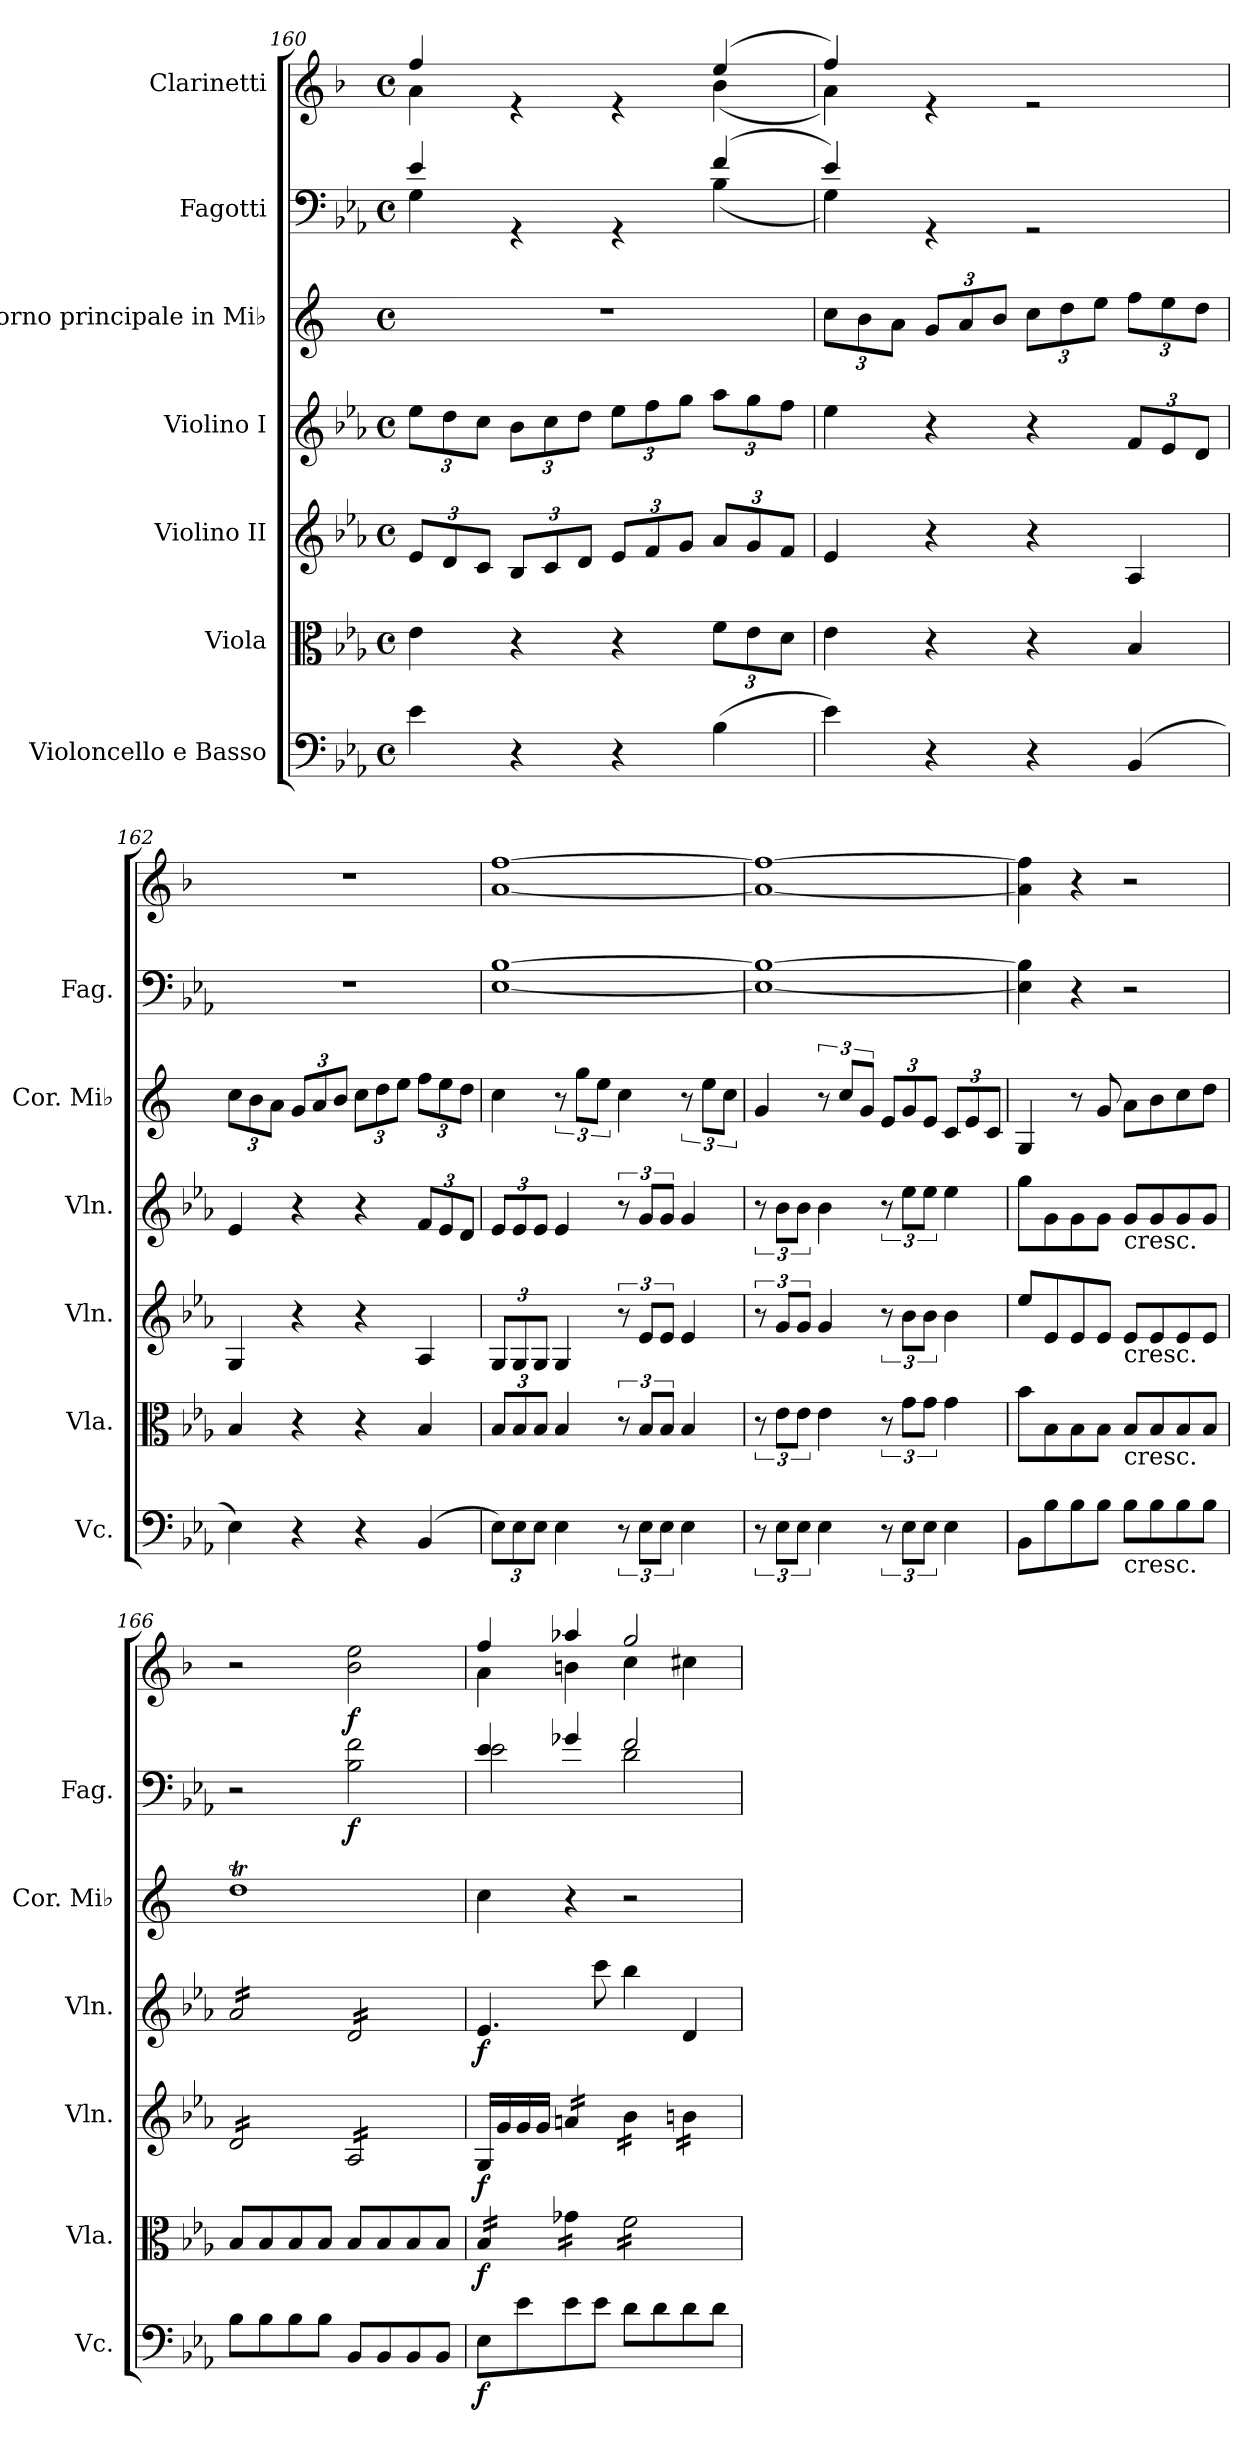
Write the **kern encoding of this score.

**kern	**dynam	**kern	**dynam	**kern	**dynam	**kern	**dynam	**kern	**kern	**dynam	**kern	**dynam
*part7	*part7	*part6	*part6	*part5	*part5	*part4	*part4	*part3	*part2	*part2	*part1	*part1
*staff7	*staff7	*staff6	*staff6	*staff5	*staff5	*staff4	*staff4	*staff3	*staff2	*staff2	*staff1	*staff1
*I"Violoncello e  Basso	*	*I"Viola	*	*I"Violino II	*	*I"Violino I	*	*I"Corno principale  in Mi♭	*I"Fagotti	*	*I"Clarinetti	*
*I'Vc.	*	*I'Vla.	*	*I'Vln.	*	*I'Vln.	*	*I'Cor. Mi♭	*I'Fag.	*	*	*
*clefF4	*	*clefC3	*	*clefG2	*	*clefG2	*	*clefG2	*clefF4	*	*clefG2	*
*	*	*	*	*	*	*	*	*ITrd5c9	*	*	*ITrd1c2	*
*k[b-e-a-]	*	*k[b-e-a-]	*	*k[b-e-a-]	*	*k[b-e-a-]	*	*k[b-e-a-]	*k[b-e-a-]	*	*k[b-e-a-]	*
*M4/4	*	*M4/4	*	*M4/4	*	*M4/4	*	*M4/4	*M4/4	*	*M4/4	*
*met(c)	*	*met(c)	*	*met(c)	*	*met(c)	*	*met(c)	*met(c)	*	*met(c)	*
*	*	*	*	*Xbrackettup	*	*Xbrackettup	*	*	*	*	*	*
=160	=160	=160	=160	=160	=160	=160	=160	=160	=160	=160	=160	=160
*	*	*	*	*	*	*	*	*	*^	*	*^	*
4e-\	.	4e-\	.	12e-/L	.	12ee-\L	.	1r	4e-/	4G\	.	4ee-/	4g\	.
.	.	.	.	12d/	.	12dd\	.	.	.	.	.	.	.	.
.	.	.	.	12c/J	.	12cc\J	.	.	.	.	.	.	.	.
4r	.	4r	.	12B-/L	.	12b-\L	.	.	4rGG	2ryy	.	4re	2ryy	.
.	.	.	.	12c/	.	12cc\	.	.	.	.	.	.	.	.
.	.	.	.	12d/J	.	12dd\J	.	.	.	.	.	.	.	.
4r	.	4r	.	12e-/L	.	12ee-\L	.	.	4rGG	.	.	4re	.	.
.	.	.	.	12f/	.	12ff\	.	.	.	.	.	.	.	.
.	.	.	.	12g/J	.	12gg\J	.	.	.	.	.	.	.	.
*	*	*Xbrackettup	*	*	*	*	*	*	*	*	*	*	*	*
(4B-\	.	12f\L	.	12a-/L	.	12aa-\L	.	.	(4f/	(4B-\	.	(4dd/	(4a-\	.
.	.	12e-\	.	12g/	.	12gg\	.	.	.	.	.	.	.	.
.	.	12d\J	.	12f/J	.	12ff\J	.	.	.	.	.	.	.	.
=161	=161	=161	=161	=161	=161	=161	=161	=161	=161	=161	=161	=161	=161	=161
*	*	*	*	*	*	*	*	*Xbrackettup	*	*	*	*	*	*
4e-\)	.	4e-\	.	4e-/	.	4ee-\	.	12e-\L	4e-/)	4G\)	.	4ee-/)	4g\)	.
.	.	.	.	.	.	.	.	12d\	.	.	.	.	.	.
.	.	.	.	.	.	.	.	12c\J	.	.	.	.	.	.
4r	.	4r	.	4r	.	4r	.	12B-/L	4rGG	2.ryy	.	4re	2.ryy	.
.	.	.	.	.	.	.	.	12c/	.	.	.	.	.	.
.	.	.	.	.	.	.	.	12d/J	.	.	.	.	.	.
4r	.	4r	.	4r	.	4r	.	12e-\L	2rGG	.	.	2re	.	.
.	.	.	.	.	.	.	.	12f\	.	.	.	.	.	.
.	.	.	.	.	.	.	.	12g\J	.	.	.	.	.	.
(4BB-/	.	4B-/	.	4A-/	.	12f/L	.	12a-\L	.	.	.	.	.	.
.	.	.	.	.	.	12e-/	.	12g\	.	.	.	.	.	.
.	.	.	.	.	.	12d/J	.	12f\J	.	.	.	.	.	.
*	*	*	*	*	*	*	*	*	*v	*v	*	*	*	*
*	*	*	*	*	*	*	*	*	*	*	*v	*v	*
=162	=162	=162	=162	=162	=162	=162	=162	=162	=162	=162	=162	=162
4E-\)	.	4B-/	.	4G/	.	4e-/	.	12e-\L	1r	.	1r	.
.	.	.	.	.	.	.	.	12d\	.	.	.	.
.	.	.	.	.	.	.	.	12c\J	.	.	.	.
4r	.	4r	.	4r	.	4r	.	12B-/L	.	.	.	.
.	.	.	.	.	.	.	.	12c/	.	.	.	.
.	.	.	.	.	.	.	.	12d/J	.	.	.	.
4r	.	4r	.	4r	.	4r	.	12e-\L	.	.	.	.
.	.	.	.	.	.	.	.	12f\	.	.	.	.
.	.	.	.	.	.	.	.	12g\J	.	.	.	.
(4BB-/	.	4B-/	.	4A-/	.	12f/L	.	12a-\L	.	.	.	.
.	.	.	.	.	.	12e-/	.	12g\	.	.	.	.
.	.	.	.	.	.	12d/J	.	12f\J	.	.	.	.
!!LO:PB:g=z
=163	=163	=163	=163	=163	=163	=163	=163	=163	=163	=163	=163	=163
*Xbrackettup	*	*	*	*	*	*	*	*	*	*	*	*
*	*	*	*	*	*	*	*	*	*^	*	*^	*
12E-\L)	.	12B-/L	.	12G/L	.	12e-/L	.	4e-\	[1B-	[1E-	.	[1ee-	[1g	.
12E-\	.	12B-/	.	12G/	.	12e-/	.	.	.	.	.	.	.	.
12E-\J	.	12B-/J	.	12G/J	.	12e-/J	.	.	.	.	.	.	.	.
*	*	*	*	*	*	*	*	*brackettup	*	*	*	*	*	*
4E-\	.	4B-/	.	4G/	.	4e-/	.	12r	.	.	.	.	.	.
.	.	.	.	.	.	.	.	12b-\L	.	.	.	.	.	.
.	.	.	.	.	.	.	.	12g\J	.	.	.	.	.	.
*brackettup	*	*brackettup	*	*brackettup	*	*brackettup	*	*	*	*	*	*	*	*
12r	.	12r	.	12r	.	12r	.	4e-\	.	.	.	.	.	.
12E-\L	.	12B-/L	.	12e-/L	.	12g/L	.	.	.	.	.	.	.	.
12E-\J	.	12B-/J	.	12e-/J	.	12g/J	.	.	.	.	.	.	.	.
4E-\	.	4B-/	.	4e-/	.	4g/	.	12r	.	.	.	.	.	.
.	.	.	.	.	.	.	.	12g\L	.	.	.	.	.	.
.	.	.	.	.	.	.	.	12e-\J	.	.	.	.	.	.
=164	=164	=164	=164	=164	=164	=164	=164	=164	=164	=164	=164	=164	=164	=164
12r	.	12r	.	12r	.	12r	.	4B-/	1B-_	1E-_	.	1ee-_	1g_	.
12E-\L	.	12e-\L	.	12g/L	.	12b-\L	.	.	.	.	.	.	.	.
12E-\J	.	12e-\J	.	12g/J	.	12b-\J	.	.	.	.	.	.	.	.
4E-\	.	4e-\	.	4g/	.	4b-\	.	12r	.	.	.	.	.	.
.	.	.	.	.	.	.	.	12e-/L	.	.	.	.	.	.
.	.	.	.	.	.	.	.	12B-/J	.	.	.	.	.	.
*	*	*	*	*	*	*	*	*Xbrackettup	*	*	*	*	*	*
12r	.	12r	.	12r	.	12r	.	12G/L	.	.	.	.	.	.
12E-\L	.	12g\L	.	12b-\L	.	12ee-\L	.	12B-/	.	.	.	.	.	.
12E-\J	.	12g\J	.	12b-\J	.	12ee-\J	.	12G/J	.	.	.	.	.	.
4E-\	.	4g\	.	4b-\	.	4ee-\	.	12E-/L	.	.	.	.	.	.
.	.	.	.	.	.	.	.	12G/	.	.	.	.	.	.
.	.	.	.	.	.	.	.	12E-/J	.	.	.	.	.	.
*	*	*	*	*	*	*	*	*	*v	*v	*	*	*	*
*	*	*	*	*	*	*	*	*	*	*	*v	*v	*
=165	=165	=165	=165	=165	=165	=165	=165	=165	=165	=165	=165	=165
8BB-\L	.	8b-\L	.	8ee-/L	.	8gg\L	.	4BB-/	4E-\] 4B-\]	.	4g\] 4ee-\]	.
8B-\	.	8B-\	.	8e-/	.	8g\	.	.	.	.	.	.
8B-\	.	8B-\	.	8e-/	.	8g\	.	8r	4r	.	4r	.
8B-\J	.	8B-\J	.	8e-/J	.	8g\J	.	8B-/	.	.	.	.
!	!	!	!	!	!	!LO:TX:b:t=cresc.	!	!	!	!	!	!
!	!	!	!	!LO:TX:b:t=cresc.	!	!	!	!	!	!	!	!
!	!	!LO:TX:b:t=cresc.	!	!	!	!	!	!	!	!	!	!
!LO:TX:b:t=cresc.	!	!	!	!	!	!	!	!	!	!	!	!
8B-\L	.	8B-/L	.	8e-/L	.	8g/L	.	8c\L	2r	.	2r	.
8B-\	.	8B-/	.	8e-/	.	8g/	.	8d\	.	.	.	.
8B-\	.	8B-/	.	8e-/	.	8g/	.	8e-\	.	.	.	.
8B-\J	.	8B-/J	.	8e-/J	.	8g/J	.	8f\J	.	.	.	.
=166	=166	=166	=166	=166	=166	=166	=166	=166	=166	=166	=166	=166
*	*	*	*	*tremolo	*	*	*	*	*	*	*	*
*	*	*	*	*	*	*tremolo	*	*	*	*	*	*
8B-\L	.	8B-/L	.	16d/LL	.	16a-/LL	.	1fT	2r	.	2r	.
.	.	.	.	16d/	.	16a-/	.	.	.	.	.	.
8B-\	.	8B-/	.	16d/	.	16a-/	.	.	.	.	.	.
.	.	.	.	16d/	.	16a-/	.	.	.	.	.	.
8B-\	.	8B-/	.	16d/	.	16a-/	.	.	.	.	.	.
.	.	.	.	16d/	.	16a-/	.	.	.	.	.	.
8B-\J	.	8B-/J	.	16d/	.	16a-/	.	.	.	.	.	.
.	.	.	.	16d/JJ	.	16a-/JJ	.	.	.	.	.	.
!	!	!	!	!	!	!	!	!	!	!LO:DY:b	!	!LO:DY:b
8BB-/L	.	8B-/L	.	16A-/LL	.	16d/LL	.	.	2B-\ 2f\	f	2a-\ 2dd\	f
.	.	.	.	16A-/	.	16d/	.	.	.	.	.	.
8BB-/	.	8B-/	.	16A-/	.	16d/	.	.	.	.	.	.
.	.	.	.	16A-/	.	16d/	.	.	.	.	.	.
8BB-/	.	8B-/	.	16A-/	.	16d/	.	.	.	.	.	.
.	.	.	.	16A-/	.	16d/	.	.	.	.	.	.
8BB-/J	.	8B-/J	.	16A-/	.	16d/	.	.	.	.	.	.
.	.	.	.	16A-/JJ	.	16d/JJ	.	.	.	.	.	.
*	*	*	*	*	*	*Xtremolo	*	*	*	*	*	*
*	*	*	*	*Xtremolo	*	*	*	*	*	*	*	*
=167	=167	=167	=167	=167	=167	=167	=167	=167	=167	=167	=167	=167
*	*	*	*	*	*	*	*	*	*^	*	*^	*
!	!LO:DY:b	!	!LO:DY:b	!	!LO:DY:b	!	!LO:DY:b	!	!	!	!	!	!	!
*	*	*tremolo	*	*	*	*	*	*	*	*	*	*	*	*
8E-\L	f	16B-/LL	f	16G/LL	f	4.e-/	f	4e-\	4e-/	2e-\	.	4ee-/	4g\	.
.	.	16B-/	.	16g/	.	.	.	.	.	.	.	.	.	.
8e-\	.	16B-/	.	16g/	.	.	.	.	.	.	.	.	.	.
.	.	16B-/JJ	.	16g/JJ	.	.	.	.	.	.	.	.	.	.
*	*	*	*	*tremolo	*	*	*	*	*	*	*	*	*	*
8e-\	.	16g-X\LL	.	16an/LL	.	.	.	4r	4g-X/	.	.	4gg-X/	4an\	.
.	.	16g-X\	.	16an/	.	.	.	.	.	.	.	.	.	.
8e-\J	.	16g-X\	.	16an/	.	8ccc\	.	.	.	.	.	.	.	.
.	.	16g-X\JJ	.	16an/JJ	.	.	.	.	.	.	.	.	.	.
8d\L	.	16f\LL	.	16b-\LL	.	4bb-\	.	2r	2f/	2d\	.	2ff/	4b-\	.
.	.	16f\	.	16b-\	.	.	.	.	.	.	.	.	.	.
8d\	.	16f\	.	16b-\	.	.	.	.	.	.	.	.	.	.
.	.	16f\	.	16b-\JJ	.	.	.	.	.	.	.	.	.	.
8d\	.	16f\	.	16bn\LL	.	4d/	.	.	.	.	.	.	4bn\	.
.	.	16f\	.	16bn\	.	.	.	.	.	.	.	.	.	.
8d\J	.	16f\	.	16bn\	.	.	.	.	.	.	.	.	.	.
.	.	16f\JJ	.	16bn\JJ	.	.	.	.	.	.	.	.	.	.
*	*	*	*	*Xtremolo	*	*	*	*	*	*	*	*	*	*
*	*	*Xtremolo	*	*	*	*	*	*	*	*	*	*	*	*
*	*	*	*	*	*	*	*	*	*v	*v	*	*	*	*
*	*	*	*	*	*	*	*	*	*	*	*v	*v	*
=	=	=	=	=	=	=	=	=	=	=	=	=
*-	*-	*-	*-	*-	*-	*-	*-	*-	*-	*-	*-	*-
